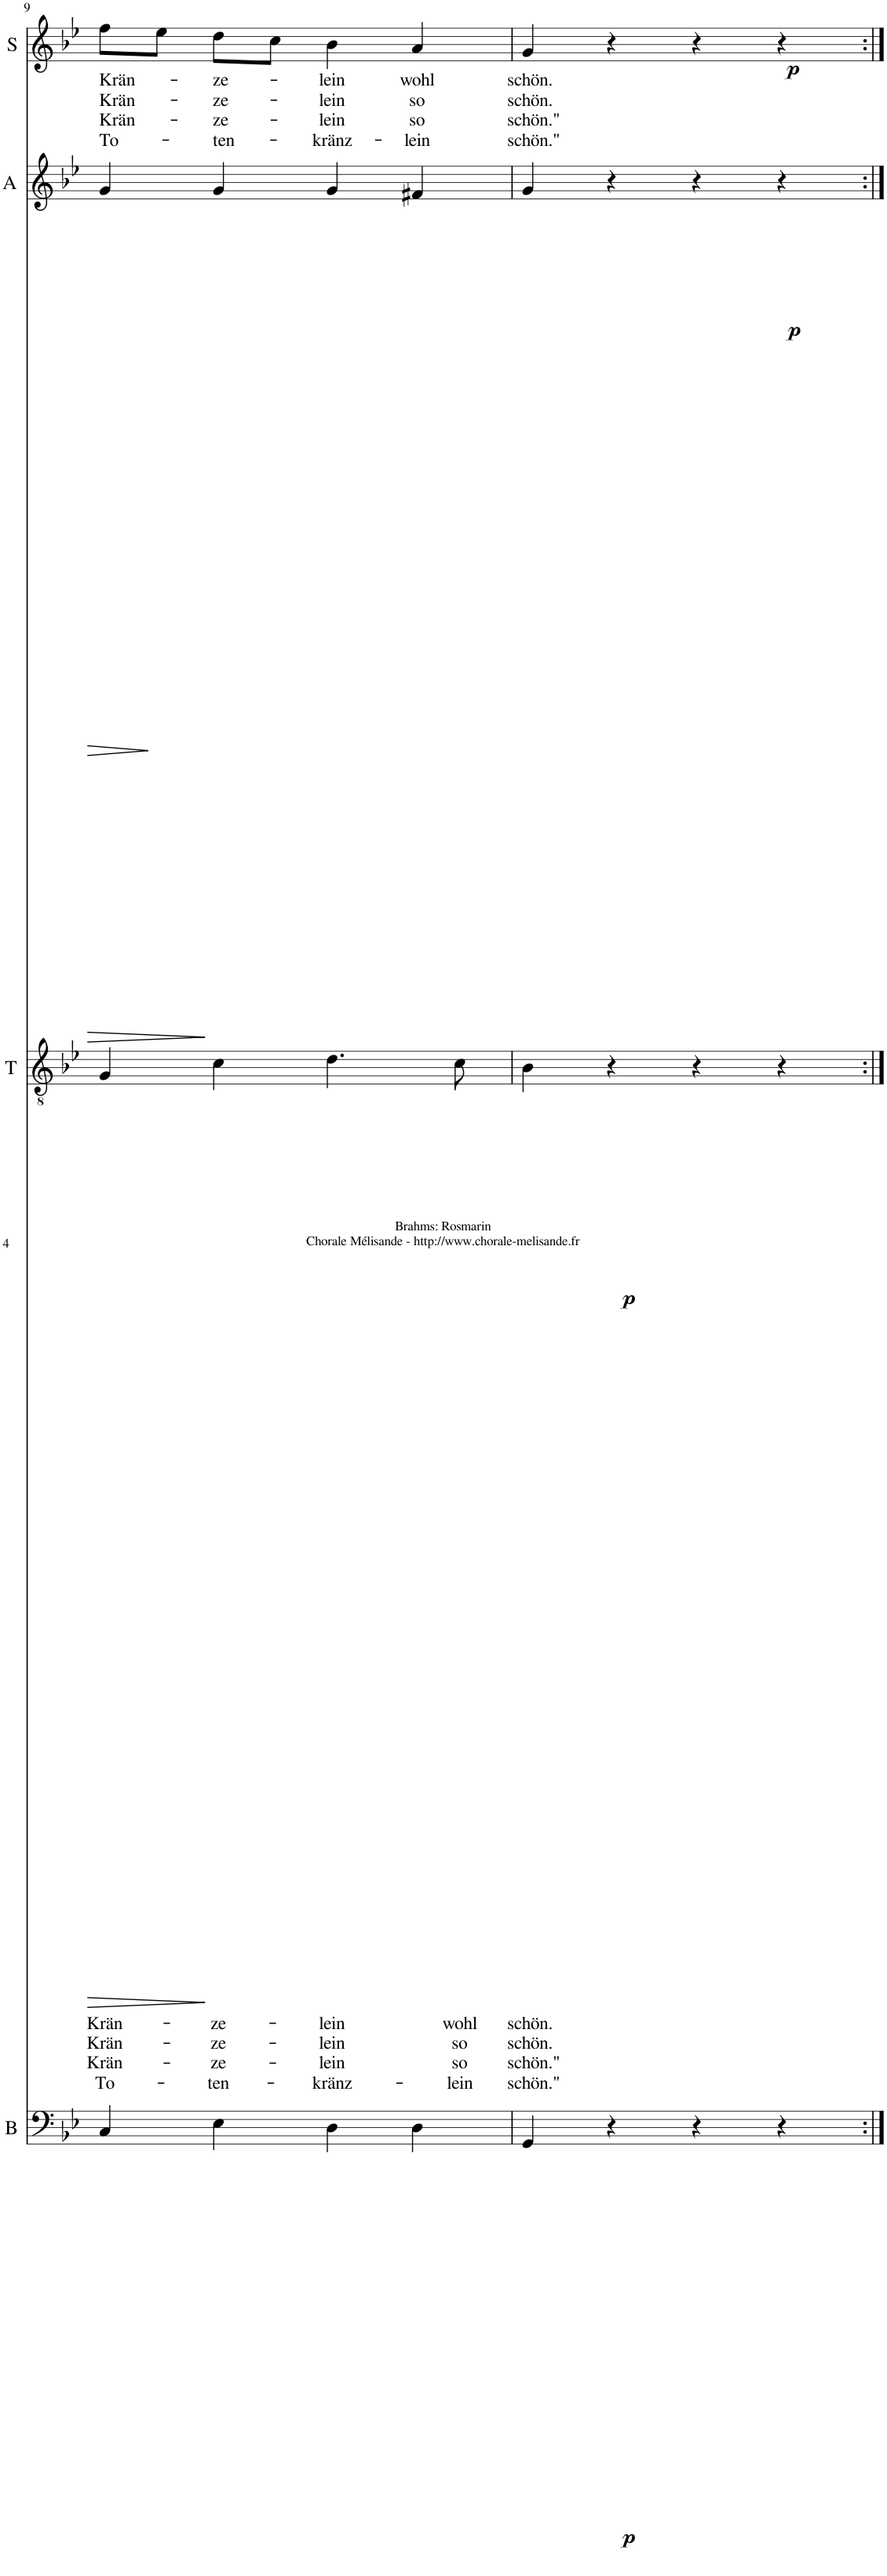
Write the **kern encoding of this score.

**kern	**dynam	**kern	**text	**text	**text	**text	**dynam	**kern	**dynam	**kern	**text	**text	**text	**text	**dynam
*part4	*part4	*part3	*part3	*part3	*part3	*part3	*part3	*part2	*part2	*part1	*part1	*part1	*part1	*part1	*part1
*staff4	*staff4	*staff3	*staff3	*staff3	*staff3	*staff3	*staff3	*staff2	*staff2	*staff1	*staff1	*staff1	*staff1	*staff1	*staff1
*I"B	*	*I"T	*	*	*	*	*	*I"A	*	*I"S	*	*	*	*	*
*I'B	*	*I'T	*	*	*	*	*	*I'A	*	*I'S	*	*	*	*	*
!!LO:PB:g=z
*clefF4	*	*clefGv2	*	*	*	*	*	*clefG2	*	*clefG2	*	*	*	*	*
*k[b-e-]	*	*k[b-e-]	*	*	*	*	*	*k[b-e-]	*	*k[b-e-]	*	*	*	*	*
*	*	*	*	*	*	*	*	*M4/4	*	*M4/4	*	*	*	*	*
=9	=9	=9	=9	=9	=9	=9	=9	=9	=9	=9	=9	=9	=9	=9	=9
!	!	!	!LO:LY:b	!LO:LY:b	!LO:LY:b	!LO:LY:b	!	!	!	!	!LO:LY:b	!LO:LY:b	!LO:LY:b	!LO:LY:b	!
4C/	.	4G/	Krän-	Krän-	Krän-	To-	.	4g/	.	8ff\L	Krän-	Krän-	Krän-	To-	.
.	.	.	.	.	.	.	.	.	.	8ee-\J	.	.	.	.	.
!	!	!	!LO:LY:b	!LO:LY:b	!LO:LY:b	!LO:LY:b	!	!	!	!	!LO:LY:b	!LO:LY:b	!LO:LY:b	!LO:LY:b	!
4E-\	.	4c\	-ze-	-ze-	-ze-	-ten-	.	4g/	.	8dd\L	-ze-	-ze-	-ze-	-ten-	.
.	.	.	.	.	.	.	.	.	.	8cc\J	.	.	.	.	.
!	!LO:DY:b	!	!LO:LY:b	!LO:LY:b	!LO:LY:b	!LO:LY:b	!LO:DY:b	!	!	!	!LO:LY:b	!LO:LY:b	!LO:LY:b	!LO:LY:b	!
4D\	p	4.d\	-lein	-lein	-lein	-kränz-	p	4g/	.	4b-\	-lein	-lein	-lein	-kränz-	.
!	!	!	!	!	!	!	!	!	!LO:DY:b	!	!LO:LY:b	!LO:LY:b	!LO:LY:b	!LO:LY:b	!LO:DY:b
4D\	.	.	.	.	.	.	.	4f#X/	p	4a/	wohl	so	so	-lein	p
!	!	!	!LO:LY:b	!LO:LY:b	!LO:LY:b	!LO:LY:b	!	!	!	!	!	!	!	!	!
.	.	8c\	wohl	so	so	-lein	.	.	.	.	.	.	.	.	.
=10	=10	=10	=10	=10	=10	=10	=10	=10	=10	=10	=10	=10	=10	=10	=10
!	!	!	!LO:LY:b	!LO:LY:b	!LO:LY:b	!LO:LY:b	!	!	!	!	!LO:LY:b	!LO:LY:b	!LO:LY:b	!LO:LY:b	!
4GG/	.	4B-\	schön.	schön.	schön."	schön."	.	4g/	.	4g/	schön.	schön.	schön."	schön."	.
4r	.	4r	.	.	.	.	.	4r	.	4r	.	.	.	.	.
4r	.	4r	.	.	.	.	.	4r	.	4r	.	.	.	.	.
4r	.	4r	.	.	.	.	.	4r	.	4r	.	.	.	.	.
=:|!	=:|!	=:|!	=:|!	=:|!	=:|!	=:|!	=:|!	=:|!	=:|!	=:|!	=:|!	=:|!	=:|!	=:|!	=:|!
*-	*-	*-	*-	*-	*-	*-	*-	*-	*-	*-	*-	*-	*-	*-	*-
